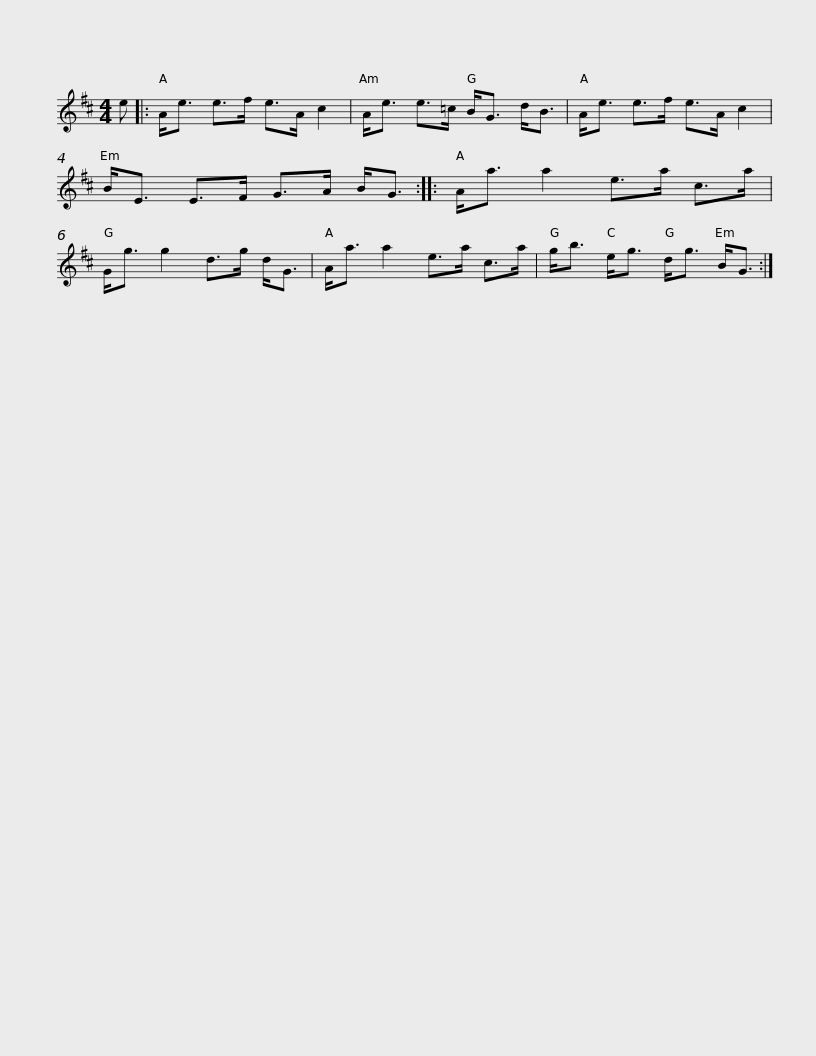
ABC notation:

X:1
L:1/8
M:4/4
I:linebreak $
K:D
V:1 treble
V:1
 e |: A<e e>f e>A c2 | A<e e>=c B<G d<B | A<e e>f e>A c2 | B<E E>F G>A B<G ::$ %5
 A<a a2 e>a c>a | G<g g2 d>g d<G | A<a a2 e>a c>a | g<b e<g d<g B<G :| %9
